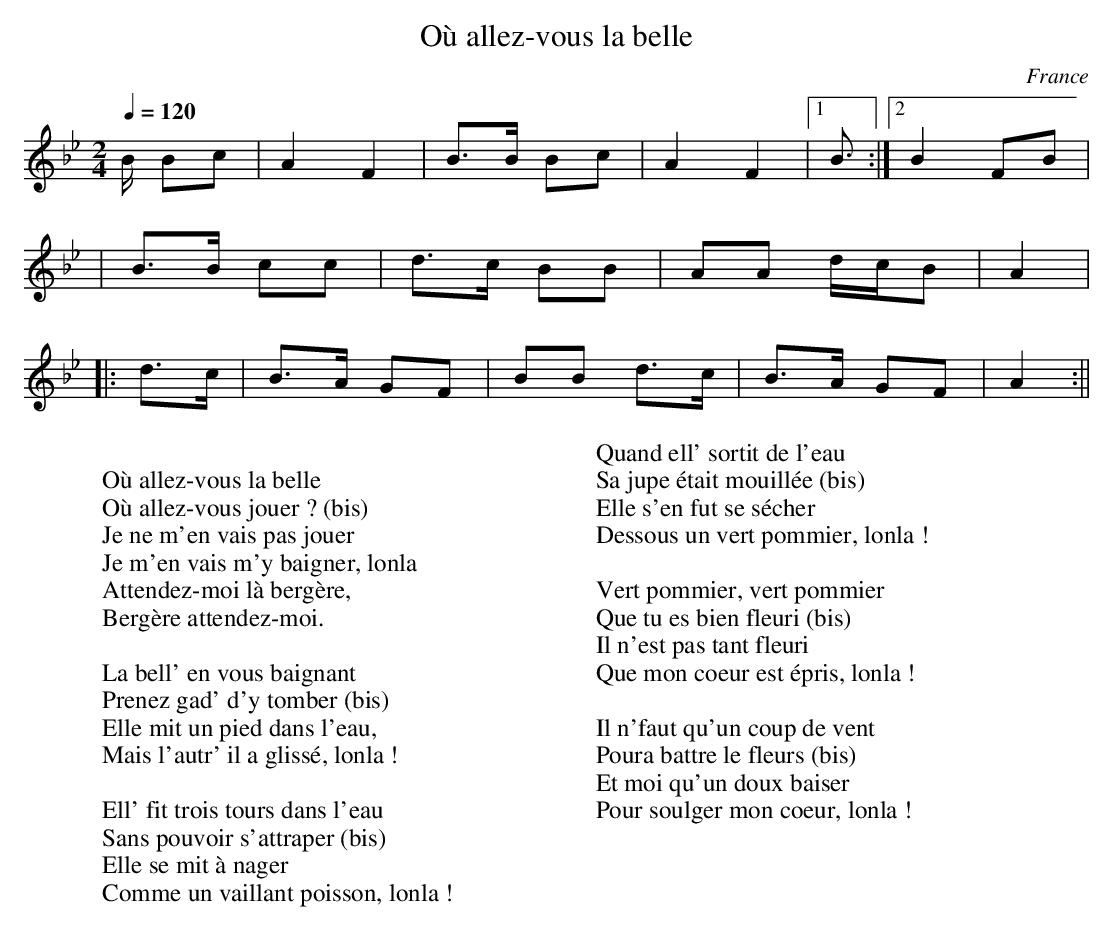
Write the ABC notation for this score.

X:1
T:Où allez-vous la belle
O:France
M:2/4
L:1/8
Q:1/4=120
K:Bb
B/2 Bc|A2 F2|B>B Bc|A2F2|1B3/2:|2B2 FB|
|B>B cc|d>c BB|AA d/2c/2B|A2|
|:d>c| B>A GF|BB d>c|B>A GF|A2:||
W:
W: Où allez-vous la belle
W: Où allez-vous jouer ? (bis)
W:Je ne m'en vais pas jouer
W:Je m'en vais m'y baigner, lonla
W:Attendez-moi là bergère,
W:Bergère attendez-moi.
W:
W:La bell' en vous baignant
W:Prenez gad' d'y tomber (bis)
W:Elle mit un pied dans l'eau,
W:Mais l'autr' il a glissé, lonla !
W:
W:Ell' fit trois tours dans l'eau
W:Sans pouvoir s'attraper (bis)
W:Elle se mit à nager
W:Comme un vaillant poisson, lonla !
W:
W:Quand ell' sortit de l'eau
W:Sa jupe était mouillée (bis)
W:Elle s'en fut se sécher
W:Dessous un vert pommier, lonla !
W:
W:Vert pommier, vert pommier
W:Que tu es bien fleuri (bis)
W:Il n'est pas tant fleuri
W:Que mon coeur est épris, lonla !
W:
W:Il n'faut qu'un coup de vent
W:Poura battre le fleurs (bis)
W:Et moi qu'un doux baiser
W:Pour soulger mon coeur, lonla !
